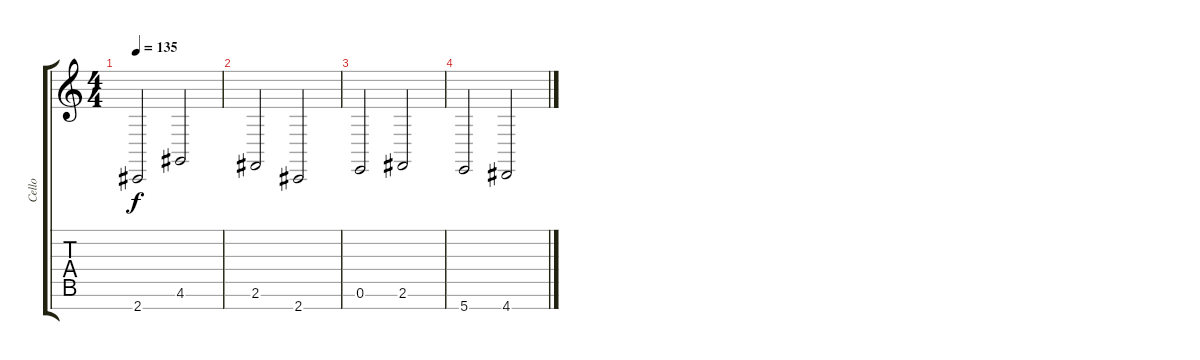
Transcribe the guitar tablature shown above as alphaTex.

\track ("Cello" "Cello") {instrument cello}
\staff {score tabs}
\tuning (E4 B3 G3 D3 A2 E2 B1) {hide}
\ts (4 4)
\tempo 135
\clef g2
\ks c
2.7.2{dy f} 4.6.2 |
2.6.2 2.7.2 |
0.6.2 2.6.2 |
5.7.2 4.7.2
